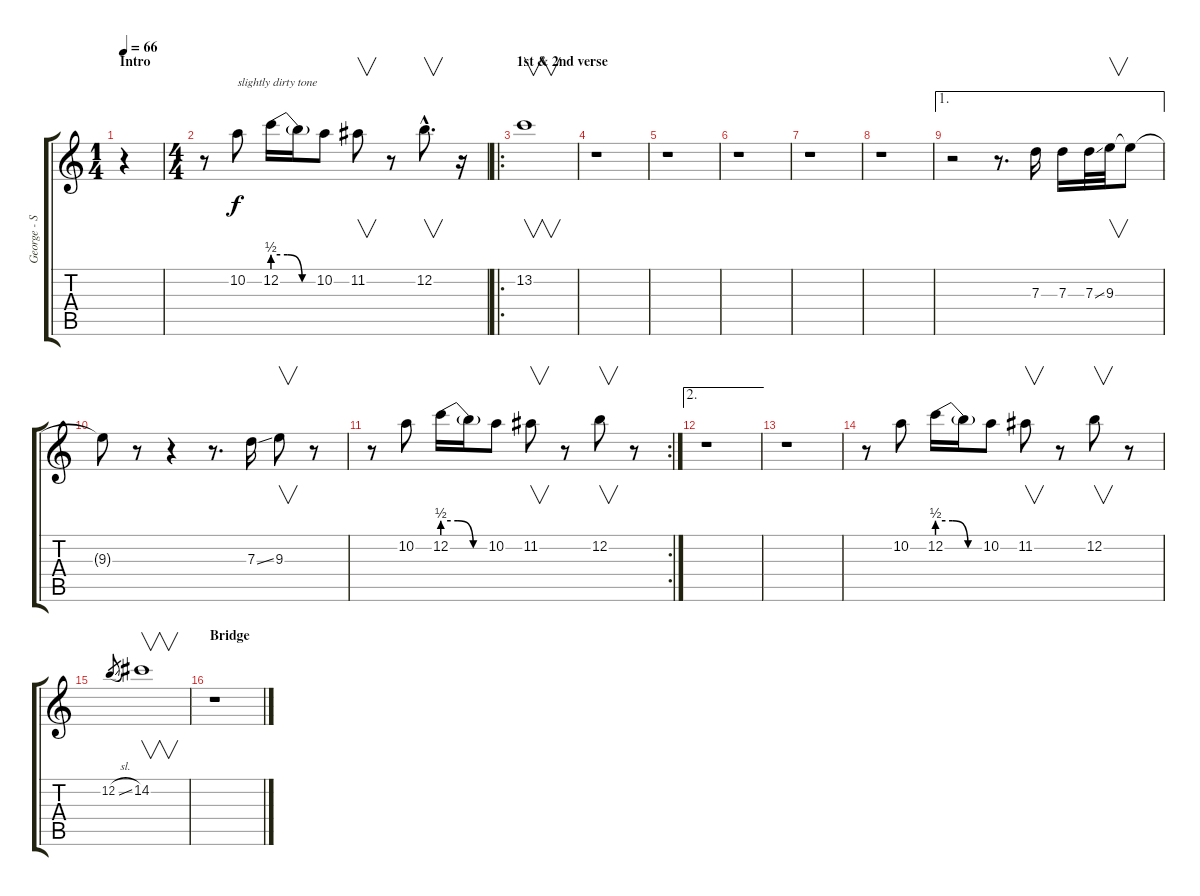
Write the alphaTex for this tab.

\track ("George - Solo Gtr." "George - S") {instrument electricguitarclean}
\staff {score tabs}
\tuning (E4 B3 G3 D3 A2 E2) {hide}
\ts (1 4)
\section ("" "Intro")
\tempo 66
\clef g2
\ks c
r.4{dy f instrument electricguitarclean} |
\ts (4 4)
r.8 10.2.8{txt "slightly dirty tone"} 12.2{be (custom 0 2 20 2 40 0 60 0)}.16 12.2{t}.16 10.2.8 11.2.8{v} r.8 12.2{hac}.8{v d} r.16 |
\ro
\section ("" "1st & 2nd verse")
13.2.1{v} |
r.1 |
r.1 |
r.1 |
r.1 |
r.1 |
\ae 1
r.2 r.8{d} 7.3.16 7.3.16 7.3{ss}.32 9.3.32{v} 9.3{t}.8 |
9.3{t}.8 r.8 r.4 r.8{d} 7.3{ss}.16 9.3.8{v} r.8 |
\rc 2
r.8 10.2.8 12.2{be (custom 0 2 20 2 40 0 60 0)}.16 12.2{t}.16 10.2.8 11.2.8{v} r.8 12.2.8{v} r.8 |
\ae 2
r.1 |
r.1 |
r.8 10.2.8 12.2{be (custom 0 2 20 2 40 0 60 0)}.16 12.2{t}.16 10.2.8 11.2.8{v} r.8 12.2.8{v} r.8 |
12.2{sl}.8{gr} 14.2.1{v} |
\section ("" "Bridge")
r.1
